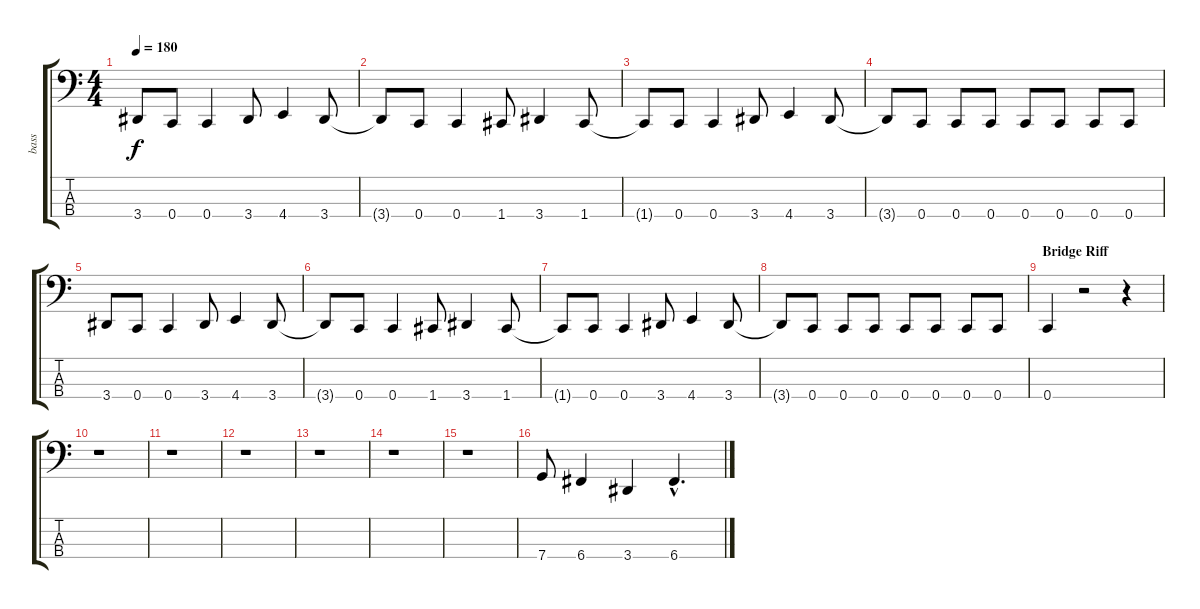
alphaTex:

\track ("bass" "bass") {instrument electricbasspick}
\staff {score tabs}
\tuning (F2 C2 G1 C1) {hide}
\ts (4 4)
\tempo 180
\clef f4
\ks c
3.4.8{dy f} 0.4.8 0.4.4 3.4.8 4.4.4 3.4.8 |
3.4{t}.8 0.4.8 0.4.4 1.4.8 3.4.4 1.4.8 |
1.4{t}.8 0.4.8 0.4.4 3.4.8 4.4.4 3.4.8 |
3.4{t}.8 0.4.8 0.4.8 0.4.8 0.4.8 0.4.8 0.4.8 0.4.8 |
3.4.8 0.4.8 0.4.4 3.4.8 4.4.4 3.4.8 |
3.4{t}.8 0.4.8 0.4.4 1.4.8 3.4.4 1.4.8 |
1.4{t}.8 0.4.8 0.4.4 3.4.8 4.4.4 3.4.8 |
3.4{t}.8 0.4.8 0.4.8 0.4.8 0.4.8 0.4.8 0.4.8 0.4.8 |
\section ("" "Bridge Riff")
0.4.4 r.2 r.4 |
r.1 |
r.1 |
r.1 |
r.1 |
r.1 |
r.1 |
7.4.8 6.4.4 3.4.4 6.4{hac}.4{d}
